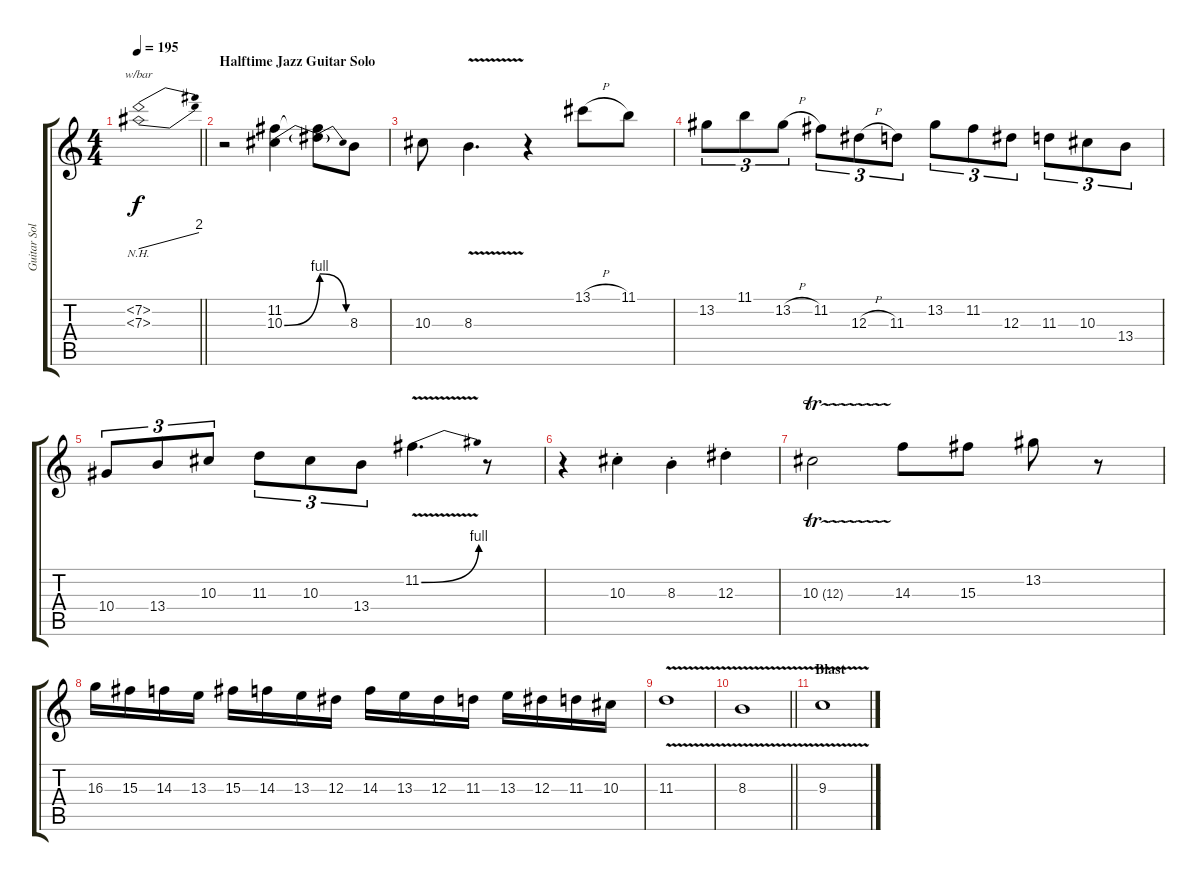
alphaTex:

\track ("Guitar Solos" "Guitar Sol") {instrument overdrivenguitar}
\staff {score tabs}
\tuning (C4 G3 Eb3 Bb2 F2 C2) {hide}
\ts (4 4)
\tempo 195
\clef g2
\barLineRight lightlight
\ks c
(7.2{nh} 7.3{nh}).1{tbe (dive default 0 0 60 8) dy f} |
\section ("" "Halftime Jazz Guitar Solo")
r.2 (11.2 10.3{be (bend 0 0 60 4)}).4 (11.2{t} 10.3{be (release 0 4 60 0) t}).8 8.3.8 |
10.3.8 8.3{v}.4{d} r.4 13.1{h}.8 11.1.8 |
13.2.8{tu (3 2)} 11.1.8{tu (3 2)} 13.2{h}.8{tu (3 2)} 11.2.8{tu (3 2)} 12.3{h}.8{tu (3 2)} 11.3.8{tu (3 2)} 13.2.8{tu (3 2)} 11.2.8{tu (3 2)} 12.3.8{tu (3 2)} 11.3.8{tu (3 2)} 10.3.8{tu (3 2)} 13.4.8{tu (3 2)} |
10.4.8{tu (3 2)} 13.4.8{tu (3 2)} 10.3.8{tu (3 2)} 11.3.8{tu (3 2)} 10.3.8{tu (3 2)} 13.4.8{tu (3 2)} 11.2{be (bend 0 0 60 4) v}.4{d} r.8 |
r.4 10.3{st}.4 8.3{st}.4 12.3{st}.4 |
10.3{tr (12 16)}.2 14.3.8 15.3.8 13.2.8 r.8 |
16.3.16 15.3.16 14.3.16 13.3.16 15.3.16 14.3.16 13.3.16 12.3.16 14.3.16 13.3.16 12.3.16 11.3.16 13.3.16 12.3.16 11.3.16 10.3.16 |
11.3{v}.1 |
\barLineRight lightlight
8.3{v}.1 |
\section ("" "Blast")
9.3{v}.1
